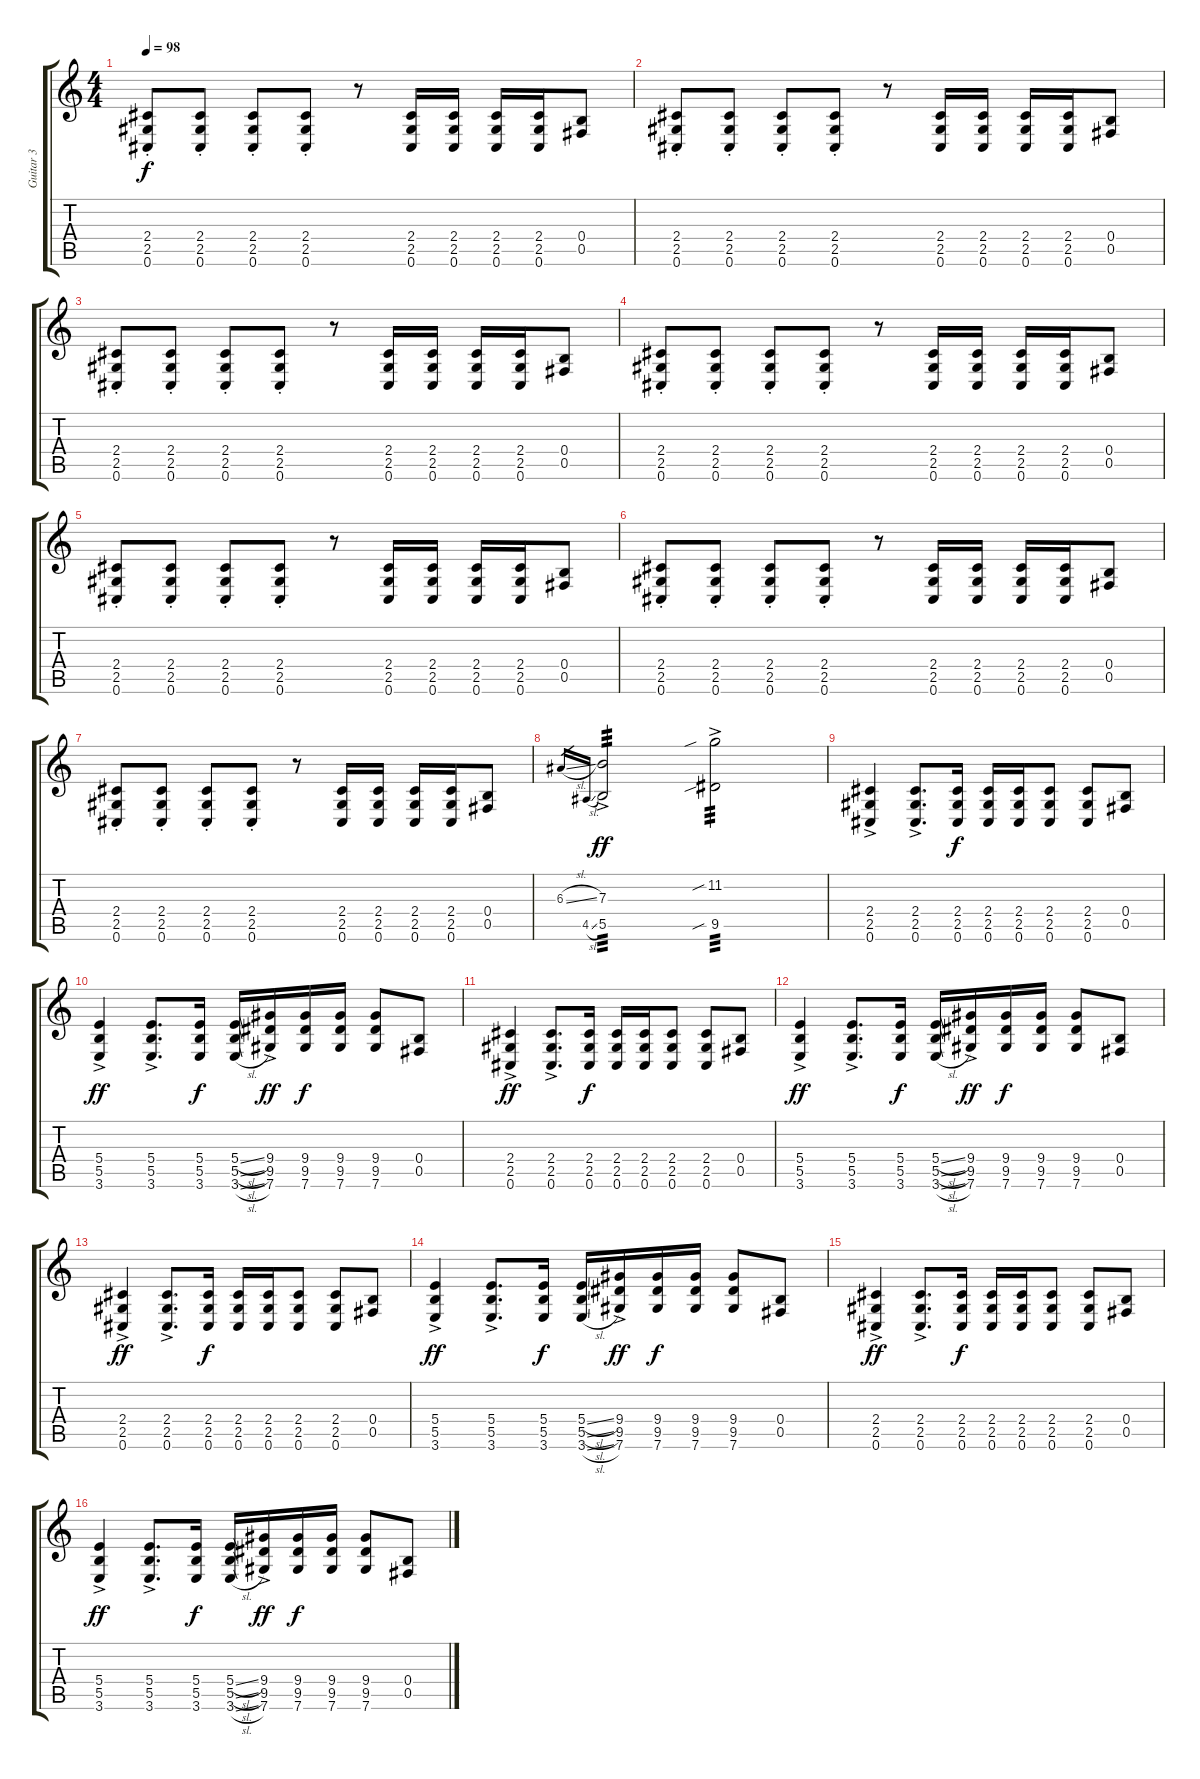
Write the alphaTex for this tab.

\track ("Guitar 3" "Guitar 3") {instrument distortionguitar}
\staff {score tabs}
\tuning (Db4 Ab3 E3 B2 Gb2 Db2) {hide}
\ts (4 4)
\tempo 98
\clef g2
\ks c
(2.4{st} 2.5{st} 0.6{st}).8{dy f} (2.4{st} 2.5{st} 0.6{st}).8 (2.4{st} 2.5{st} 0.6{st}).8 (2.4{st} 2.5{st} 0.6{st}).8 r.8 (2.4 2.5 0.6).16 (2.4 2.5 0.6).16 (2.4 2.5 0.6).16 (2.4 2.5 0.6).16 (0.4 0.5).8 |
(2.4{st} 2.5{st} 0.6{st}).8 (2.4{st} 2.5{st} 0.6{st}).8 (2.4{st} 2.5{st} 0.6{st}).8 (2.4{st} 2.5{st} 0.6{st}).8 r.8 (2.4 2.5 0.6).16 (2.4 2.5 0.6).16 (2.4 2.5 0.6).16 (2.4 2.5 0.6).16 (0.4 0.5).8 |
(2.4{st} 2.5{st} 0.6{st}).8 (2.4{st} 2.5{st} 0.6{st}).8 (2.4{st} 2.5{st} 0.6{st}).8 (2.4{st} 2.5{st} 0.6{st}).8 r.8 (2.4 2.5 0.6).16 (2.4 2.5 0.6).16 (2.4 2.5 0.6).16 (2.4 2.5 0.6).16 (0.4 0.5).8 |
(2.4{st} 2.5{st} 0.6{st}).8 (2.4{st} 2.5{st} 0.6{st}).8 (2.4{st} 2.5{st} 0.6{st}).8 (2.4{st} 2.5{st} 0.6{st}).8 r.8 (2.4 2.5 0.6).16 (2.4 2.5 0.6).16 (2.4 2.5 0.6).16 (2.4 2.5 0.6).16 (0.4 0.5).8 |
(2.4{st} 2.5{st} 0.6{st}).8 (2.4{st} 2.5{st} 0.6{st}).8 (2.4{st} 2.5{st} 0.6{st}).8 (2.4{st} 2.5{st} 0.6{st}).8 r.8 (2.4 2.5 0.6).16 (2.4 2.5 0.6).16 (2.4 2.5 0.6).16 (2.4 2.5 0.6).16 (0.4 0.5).8 |
(2.4{st} 2.5{st} 0.6{st}).8 (2.4{st} 2.5{st} 0.6{st}).8 (2.4{st} 2.5{st} 0.6{st}).8 (2.4{st} 2.5{st} 0.6{st}).8 r.8 (2.4 2.5 0.6).16 (2.4 2.5 0.6).16 (2.4 2.5 0.6).16 (2.4 2.5 0.6).16 (0.4 0.5).8 |
(2.4{st} 2.5{st} 0.6{st}).8 (2.4{st} 2.5{st} 0.6{st}).8 (2.4{st} 2.5{st} 0.6{st}).8 (2.4{st} 2.5{st} 0.6{st}).8 r.8 (2.4 2.5 0.6).16 (2.4 2.5 0.6).16 (2.4 2.5 0.6).16 (2.4 2.5 0.6).16 (0.4 0.5).8 |
6.3{sl}.16{gr} 4.5{sl}.16{gr} (7.3{ac} 5.5{ac}).2{tp 3 dy ff} (11.2{sib ac} 9.5{sib ac}).2{tp 3} |
(2.4{ac} 2.5{ac} 0.6{ac}).4 (2.4{ac} 2.5{ac} 0.6{ac}).8{d} (2.4 2.5 0.6).16{dy f} (2.4 2.5 0.6).16 (2.4 2.5 0.6).16 (2.4 2.5 0.6).8 (2.4 2.5 0.6).8 (0.4 0.5).8 |
(5.4{ac} 5.5{ac} 3.6{ac}).4{dy ff} (5.4{ac} 5.5{ac} 3.6{ac}).8{d} (5.4 5.5 3.6).16{dy f} (5.4{sl} 5.5{sl} 3.6{sl}).16 (9.4{ac} 9.5{ac} 7.6{ac}).16{dy ff} (9.4 9.5 7.6).16{dy f} (9.4 9.5 7.6).16 (9.4 9.5 7.6).8 (0.4 0.5).8 |
(2.4{ac} 2.5{ac} 0.6{ac}).4{dy ff} (2.4{ac} 2.5{ac} 0.6{ac}).8{d} (2.4 2.5 0.6).16{dy f} (2.4 2.5 0.6).16 (2.4 2.5 0.6).16 (2.4 2.5 0.6).8 (2.4 2.5 0.6).8 (0.4 0.5).8 |
(5.4{ac} 5.5{ac} 3.6{ac}).4{dy ff} (5.4{ac} 5.5{ac} 3.6{ac}).8{d} (5.4 5.5 3.6).16{dy f} (5.4{sl} 5.5{sl} 3.6{sl}).16 (9.4{ac} 9.5{ac} 7.6{ac}).16{dy ff} (9.4 9.5 7.6).16{dy f} (9.4 9.5 7.6).16 (9.4 9.5 7.6).8 (0.4 0.5).8 |
(2.4{ac} 2.5{ac} 0.6{ac}).4{dy ff} (2.4{ac} 2.5{ac} 0.6{ac}).8{d} (2.4 2.5 0.6).16{dy f} (2.4 2.5 0.6).16 (2.4 2.5 0.6).16 (2.4 2.5 0.6).8 (2.4 2.5 0.6).8 (0.4 0.5).8 |
(5.4{ac} 5.5{ac} 3.6{ac}).4{dy ff} (5.4{ac} 5.5{ac} 3.6{ac}).8{d} (5.4 5.5 3.6).16{dy f} (5.4{sl} 5.5{sl} 3.6{sl}).16 (9.4{ac} 9.5{ac} 7.6{ac}).16{dy ff} (9.4 9.5 7.6).16{dy f} (9.4 9.5 7.6).16 (9.4 9.5 7.6).8 (0.4 0.5).8 |
(2.4{ac} 2.5{ac} 0.6{ac}).4{dy ff} (2.4{ac} 2.5{ac} 0.6{ac}).8{d} (2.4 2.5 0.6).16{dy f} (2.4 2.5 0.6).16 (2.4 2.5 0.6).16 (2.4 2.5 0.6).8 (2.4 2.5 0.6).8 (0.4 0.5).8 |
(5.4{ac} 5.5{ac} 3.6{ac}).4{dy ff} (5.4{ac} 5.5{ac} 3.6{ac}).8{d} (5.4 5.5 3.6).16{dy f} (5.4{sl} 5.5{sl} 3.6{sl}).16 (9.4{ac} 9.5{ac} 7.6{ac}).16{dy ff} (9.4 9.5 7.6).16{dy f} (9.4 9.5 7.6).16 (9.4 9.5 7.6).8 (0.4 0.5).8
